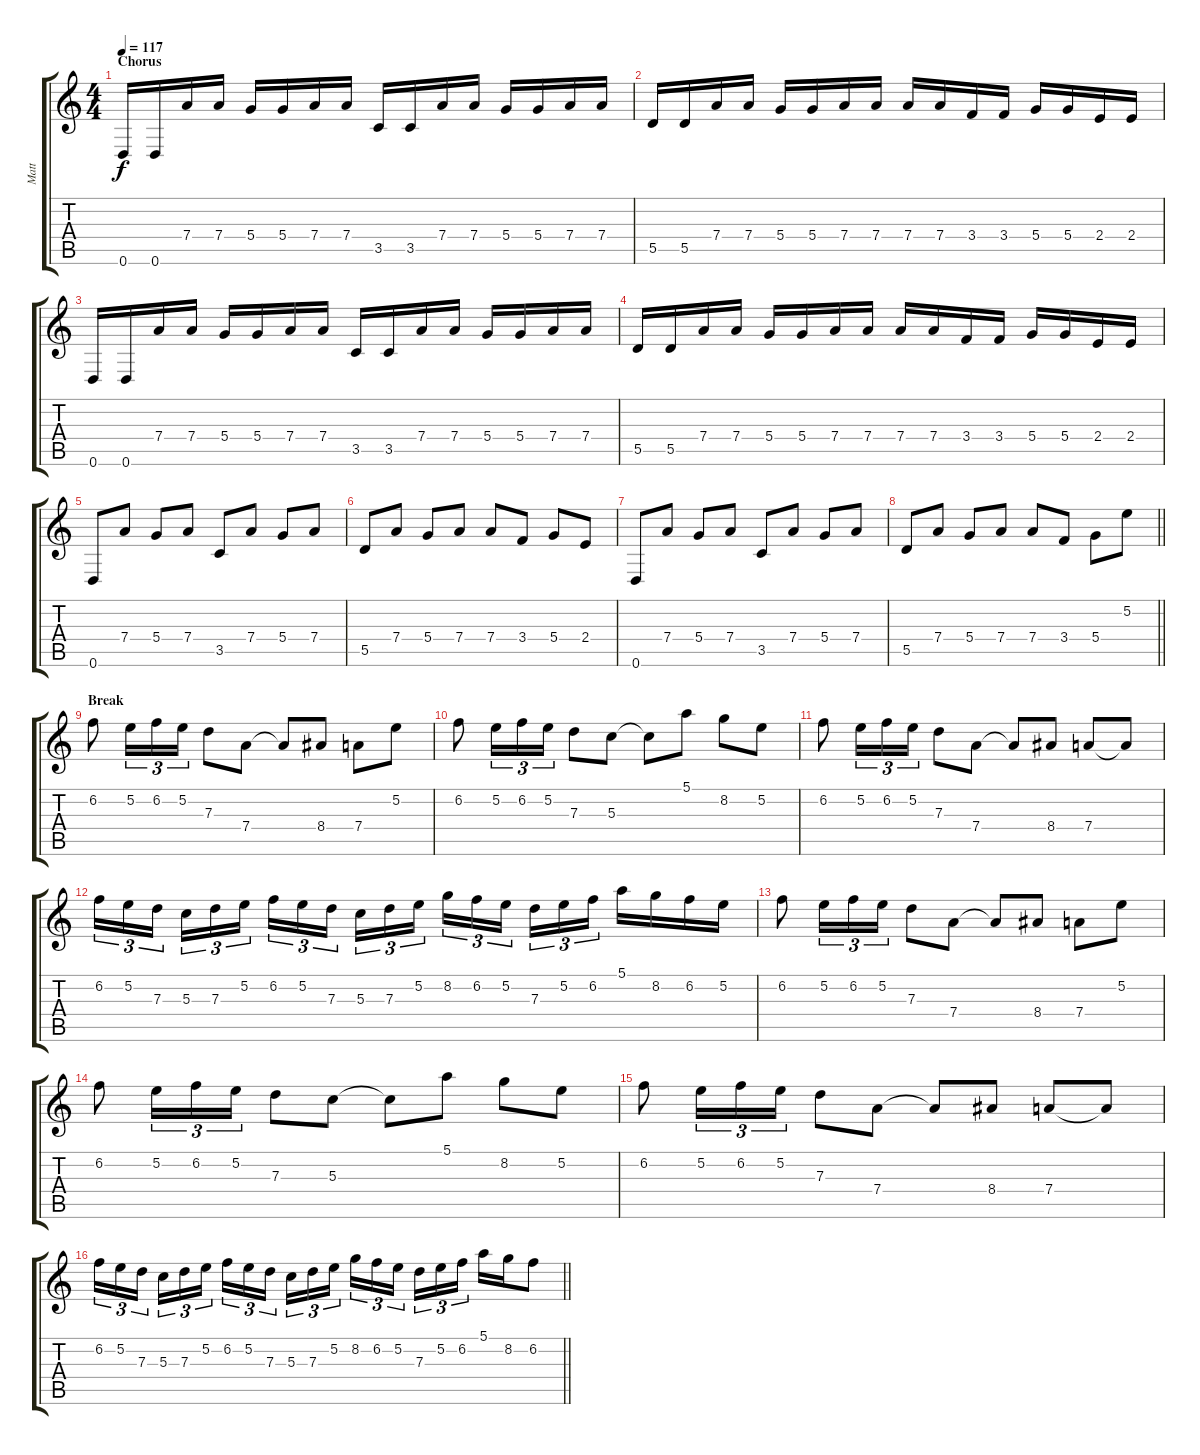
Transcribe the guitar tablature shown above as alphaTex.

\track ("Matt" "Matt") {instrument overdrivenguitar}
\staff {score tabs}
\tuning (E4 B3 G3 D3 A2 D2) {hide}
\ts (4 4)
\section ("" "Chorus")
\tempo 117
\clef g2
\ks c
0.6.16{dy f} 0.6.16 7.4.16 7.4.16 5.4.16 5.4.16 7.4.16 7.4.16 3.5.16 3.5.16 7.4.16 7.4.16 5.4.16 5.4.16 7.4.16 7.4.16 |
5.5.16 5.5.16 7.4.16 7.4.16 5.4.16 5.4.16 7.4.16 7.4.16 7.4.16 7.4.16 3.4.16 3.4.16 5.4.16 5.4.16 2.4.16 2.4.16 |
0.6.16 0.6.16 7.4.16 7.4.16 5.4.16 5.4.16 7.4.16 7.4.16 3.5.16 3.5.16 7.4.16 7.4.16 5.4.16 5.4.16 7.4.16 7.4.16 |
5.5.16 5.5.16 7.4.16 7.4.16 5.4.16 5.4.16 7.4.16 7.4.16 7.4.16 7.4.16 3.4.16 3.4.16 5.4.16 5.4.16 2.4.16 2.4.16 |
0.6.8 7.4.8 5.4.8 7.4.8 3.5.8 7.4.8 5.4.8 7.4.8 |
5.5.8 7.4.8 5.4.8 7.4.8 7.4.8 3.4.8 5.4.8 2.4.8 |
0.6.8 7.4.8 5.4.8 7.4.8 3.5.8 7.4.8 5.4.8 7.4.8 |
\barLineRight lightlight
5.5.8 7.4.8 5.4.8 7.4.8 7.4.8 3.4.8 5.4.8 5.2.8 |
\section ("" "Break")
6.2.8 5.2.16{tu (3 2)} 6.2.16{tu (3 2)} 5.2.16{tu (3 2)} 7.3.8 7.4.8 7.4{t}.8 8.4.8 7.4.8 5.2.8 |
6.2.8 5.2.16{tu (3 2)} 6.2.16{tu (3 2)} 5.2.16{tu (3 2)} 7.3.8 5.3.8 5.3{t}.8 5.1.8 8.2.8 5.2.8 |
6.2.8 5.2.16{tu (3 2)} 6.2.16{tu (3 2)} 5.2.16{tu (3 2)} 7.3.8 7.4.8 7.4{t}.8 8.4.8 7.4.8 7.4{t}.8 |
6.2.16{tu (3 2)} 5.2.16{tu (3 2)} 7.3.16{tu (3 2) beam splitsecondary} 5.3.16{tu (3 2)} 7.3.16{tu (3 2)} 5.2.16{tu (3 2)} 6.2.16{tu (3 2)} 5.2.16{tu (3 2)} 7.3.16{tu (3 2) beam splitsecondary} 5.3.16{tu (3 2)} 7.3.16{tu (3 2)} 5.2.16{tu (3 2)} 8.2.16{tu (3 2)} 6.2.16{tu (3 2)} 5.2.16{tu (3 2) beam splitsecondary} 7.3.16{tu (3 2)} 5.2.16{tu (3 2)} 6.2.16{tu (3 2)} 5.1.16 8.2.16 6.2.16 5.2.16 |
6.2.8 5.2.16{tu (3 2)} 6.2.16{tu (3 2)} 5.2.16{tu (3 2)} 7.3.8 7.4.8 7.4{t}.8 8.4.8 7.4.8 5.2.8 |
6.2.8 5.2.16{tu (3 2)} 6.2.16{tu (3 2)} 5.2.16{tu (3 2)} 7.3.8 5.3.8 5.3{t}.8 5.1.8 8.2.8 5.2.8 |
6.2.8 5.2.16{tu (3 2)} 6.2.16{tu (3 2)} 5.2.16{tu (3 2)} 7.3.8 7.4.8 7.4{t}.8 8.4.8 7.4.8 7.4{t}.8 |
\barLineRight lightlight
6.2.16{tu (3 2)} 5.2.16{tu (3 2)} 7.3.16{tu (3 2) beam splitsecondary} 5.3.16{tu (3 2)} 7.3.16{tu (3 2)} 5.2.16{tu (3 2)} 6.2.16{tu (3 2)} 5.2.16{tu (3 2)} 7.3.16{tu (3 2) beam splitsecondary} 5.3.16{tu (3 2)} 7.3.16{tu (3 2)} 5.2.16{tu (3 2)} 8.2.16{tu (3 2)} 6.2.16{tu (3 2)} 5.2.16{tu (3 2) beam splitsecondary} 7.3.16{tu (3 2)} 5.2.16{tu (3 2)} 6.2.16{tu (3 2)} 5.1.16 8.2.16 6.2.8
